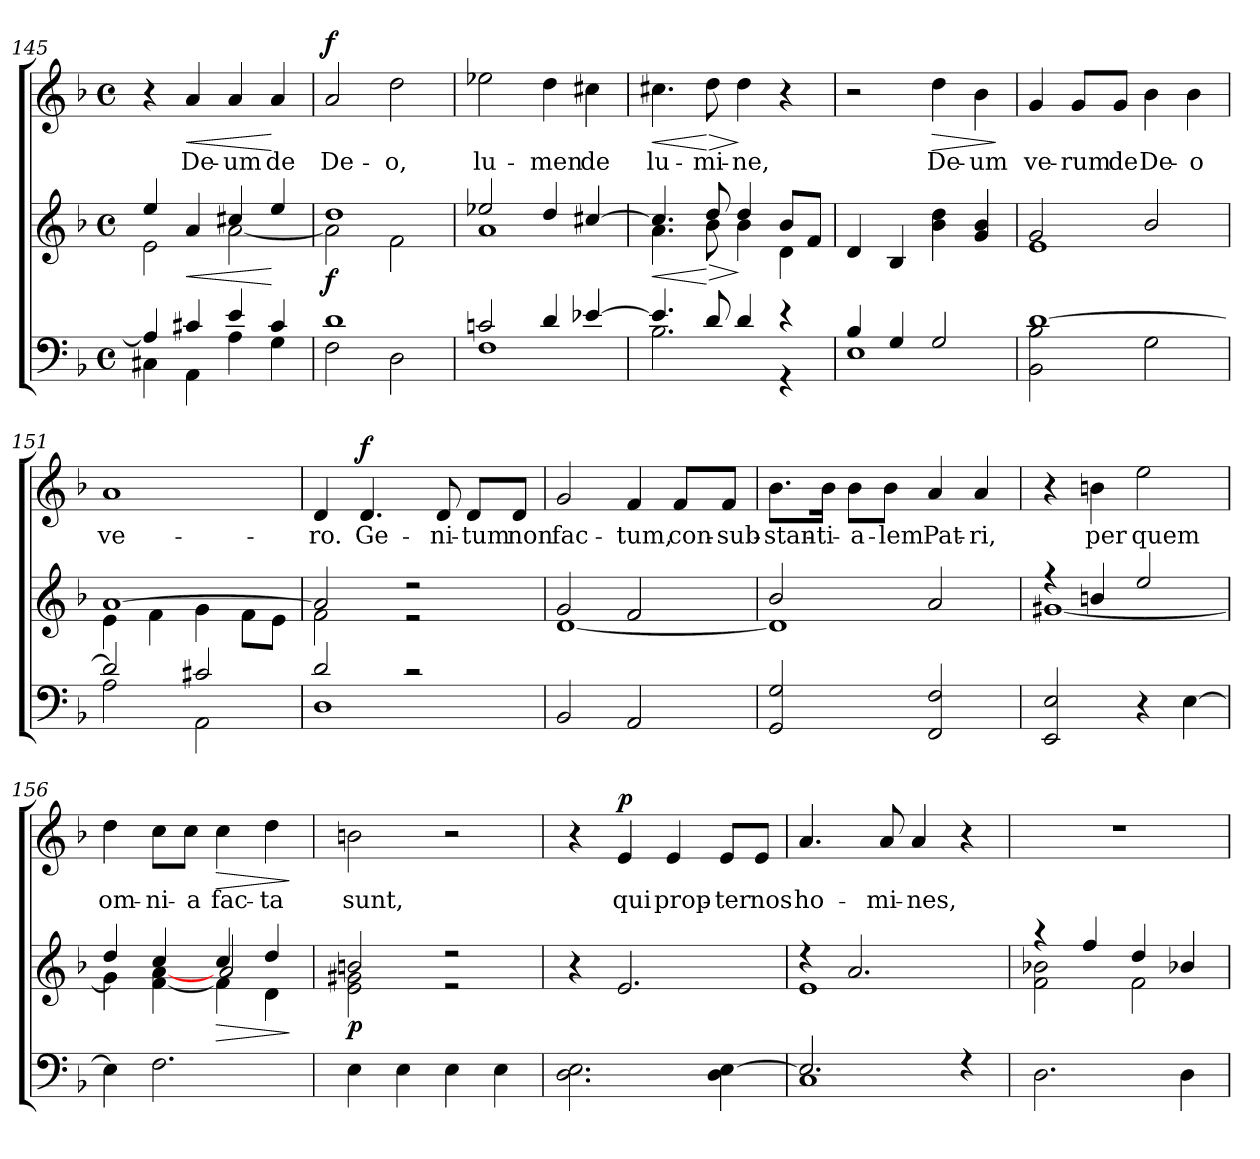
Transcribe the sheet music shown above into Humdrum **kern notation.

**kern	**kern	**dynam	**kern	**text	**dynam
*part2	*part2	*part2	*part1	*part1	*part1
*staff3	*staff2	*staff2/3	*staff1	*staff1	*staff1
*clefF4	*clefG2	*	*clefG2	*	*
*k[b-]	*k[b-]	*	*k[b-]	*	*
*F:	*F:	*	*F:	*	*
*M4/4	*M4/4	*	*M4/4	*	*
*met(c)	*met(c)	*	*met(c)	*	*
=145	=145	=145	=145	=145	=145
*^	*^	*	*	*	*
4A/]	4C#X\	4ee/	2e\	.	4r	.	.
!	!	!	!	!LO:HP:b	!	!LO:LY:b	!LO:HP:b
4c#X/	4AA\	4a/	.	<	4a/	De-	<
!	!	!	!	!	!	!LO:LY:b	!
4e/	4A\	4cc#X/	[<2a\	.	4a/	-um	.
!	!	!	!	!	!	!LO:LY:b	!
4c#/	4G\	4ee/	.	[	4a/	de	[
=146	=146	=146	=146	=146	=146	=146	=146
!	!	!	!	!LO:DY:b	!	!LO:LY:b	!LO:DY:a
1d	2F\	1dd	2a\]	f	2a/	De-	f
!	!	!	!	!	!	!LO:LY:b	!
.	2D\	.	2f\	.	2dd\	-o,	.
=147	=147	=147	=147	=147	=147	=147	=147
!	!	!	!	!	!	!LO:LY:b	!
2cn/	1F	2ee-X/	1a	.	2ee-X\	lu-	.
!	!	!	!	!	!	!LO:LY:b	!
4d/	.	4dd/	.	.	4dd\	-men	.
!	!	!	!	!	!	!LO:LY:b	!
[>4e-X/	.	[>4cc#X/	.	.	4cc#X\	de	.
!!LO:LB:g=z
=148	=148	=148	=148	=148	=148	=148	=148
!	!	!	!	!LO:HP:b	!	!LO:LY:b	!LO:HP:b
4.e-/]	2.B-\	4.cc#/]	4.a\	<	4.cc#X\	lu-	<
!	!	!	!	!LO:HP:n=1:b	!	!LO:LY:b	!LO:HP:n=1:b
8d/	.	8dd/	8b-\	[ >	8dd\	-mi-	[ >
!	!	!	!	!	!	!LO:LY:b	!
4d/	.	4dd/	4b-\	]	4dd\	-ne,	]
4r	4r	8b-/L	4d\	.	4r	.	.
.	.	8f/J	.	.	.	.	.
*	*	*v	*v	*	*	*	*
=149	=149	=149	=149	=149	=149	=149
4B-/	1E	4d/	.	2r	.	.
4G/	.	4B-/	.	.	.	.
!	!	!	!	!	!LO:LY:b	!LO:HP:b
2G/	.	4b-\ 4dd\	.	4dd\	De-	>
!	!	!	!	!	!LO:LY:b	!
.	.	4g/ 4b-/	.	4b-\	-um	.
*v	*v	*	*	*	*	*
.	.	.	.	.	]
=150	=150	=150	=150	=150	=150
*^	*^	*	*	*	*
!	!	!	!	!	!	!LO:LY:b	!
[>1d	2BB-\ 2B-\	2g/	1e	.	4g/	ve-	.
!	!	!	!	!	!	!LO:LY:b	!
.	.	.	.	.	8g/L	-rum	.
!	!	!	!	!	!	!LO:LY:b	!
.	.	.	.	.	8g/J	de	.
!	!	!	!	!	!	!LO:LY:b	!
.	2G\	2b-/	.	.	4b-\	De-	.
!	!	!	!	!	!	!LO:LY:b	!
.	.	.	.	.	4b-\	-o	.
=151	=151	=151	=151	=151	=151	=151	=151
!	!	!	!	!	!	!LO:LY:b	!
2d/]	2A\	[>1a	4e\	.	1a	ve-	.
.	.	.	4f\	.	.	.	.
2c#X/	2AA\	.	4g\	.	.	.	.
.	.	.	8f\L	.	.	.	.
.	.	.	8e\J	.	.	.	.
=152	=152	=152	=152	=152	=152	=152	=152
!	!	!	!	!	!	!LO:LY:b	!
2d/	1D	2a/]	2f\	.	4d/	-ro.	.
!	!	!	!	!	!	!LO:LY:b	!LO:DY:a
.	.	.	.	.	4.d/	Ge-	f
2rc	.	2r	2r	.	.	.	.
!	!	!	!	!	!	!LO:LY:b	!
.	.	.	.	.	8d/	-ni-	.
!	!	!	!	!	!	!LO:LY:b	!
.	.	.	.	.	8d/L	-tum	.
!	!	!	!	!	!	!LO:LY:b	!
.	.	.	.	.	8d/J	non	.
*v	*v	*	*	*	*	*	*
!!LO:LB:g=z
=153	=153	=153	=153	=153	=153	=153
!	!	!	!	!	!LO:LY:b	!
2BB-/	2g/	[<1d	.	2g/	fac-	.
!	!	!	!	!	!LO:LY:b	!
2AA/	2f/	.	.	4f/	-tum,	.
!	!	!	!	!	!LO:LY:b	!
.	.	.	.	8f/L	con-	.
!	!	!	!	!	!LO:LY:b	!
.	.	.	.	8f/J	-sub-	.
=154	=154	=154	=154	=154	=154	=154
!	!	!	!	!	!LO:LY:b	!
2GG/ 2G/	2b-/	1d]	.	8.b-\L	-stan-	.
!	!	!	!	!	!LO:LY:b	!
.	.	.	.	16b-\Jk	-ti-	.
!	!	!	!	!	!LO:LY:b	!
.	.	.	.	8b-\L	-a-	.
!	!	!	!	!	!LO:LY:b	!
.	.	.	.	8b-\J	-lem	.
!	!	!	!	!	!LO:LY:b	!
2FF/ 2F/	2a/	.	.	4a/	Pat-	.
!	!	!	!	!	!LO:LY:b	!
.	.	.	.	4a/	-ri,	.
=155	=155	=155	=155	=155	=155	=155
2EE/ 2E/	4rff	[<1g#X	.	4r	.	.
!	!	!	!	!	!LO:LY:b	!
.	4bn/	.	.	4bn\	per	.
!	!	!	!	!	!LO:LY:b	!
4r	2ee/	.	.	2ee\	quem	.
[4E\	.	.	.	.	.	.
=156	=156	=156	=156	=156	=156	=156
*	*	*^	*	*	*	*
!	!	!	!	!	!	!LO:LY:b	!
4E\]	4dd/	4g#\]	2ryy	.	4dd\	om-	.
!	!	!	!	!	!	!LO:LY:b	!
2.F\	4cc/	[<4f\ [<4a\	.	.	8cc\L	-ni-	.
!	!	!	!	!	!	!LO:LY:b	!
.	.	.	.	.	8cc\J	-a	.
!	!	!	!	!LO:HP:b	!	!LO:LY:b	!LO:HP:b
.	4cc/	4f\]	2a/	>	4cc\	fac-	>
!	!	!	!	!	!	!LO:LY:b	!
.	4dd/	4d\	.	.	4dd\	-ta	.
*	*v	*v	*v	*	*	*	*
.	.	]	.	.	]
=157	=157	=157	=157	=157	=157
*	*^	*	*	*	*
!	!	!	!LO:DY:b	!	!LO:LY:b	!
4E\	2bn/	2e\ 2g#X\	p	2bn\	sunt,	.
4E\	.	.	.	.	.	.
4E\	2r	2r	.	2r	.	.
4E\	.	.	.	.	.	.
*	*v	*v	*	*	*	*
!!LO:PB:g=z
=158	=158	=158	=158	=158	=158
2.D\ 2.E\	4r	.	4r	.	.
!	!	!	!	!LO:LY:b	!LO:DY:a
.	2.e/	.	4e/	qui	p
!	!	!	!	!LO:LY:b	!
.	.	.	4e/	prop-	.
!	!	!	!	!LO:LY:b	!
4D\ [4E\	.	.	8e/L	-ter	.
!	!	!	!	!LO:LY:b	!
.	.	.	8e/J	nos	.
=159	=159	=159	=159	=159	=159
*^	*^	*	*	*	*
!	!	!	!	!	!	!LO:LY:b	!
2.E/]	1C	4rdd	1e	.	4.a/	ho-	.
.	.	2.a/	.	.	.	.	.
!	!	!	!	!	!	!LO:LY:b	!
.	.	.	.	.	8a/	-mi-	.
!	!	!	!	!	!	!LO:LY:b	!
.	.	.	.	.	4a/	-nes,	.
4rF	.	.	.	.	4r	.	.
*v	*v	*	*	*	*	*	*
=160	=160	=160	=160	=160	=160	=160
2.D\	4raa	2f\ 2b-X\	.	1r	.	.
.	4ff/	.	.	.	.	.
.	4dd/	2f\	.	.	.	.
4D\	4b-X/	.	.	.	.	.
*	*v	*v	*	*	*	*
=	=	=	=	=	=
*-	*-	*-	*-	*-	*-
